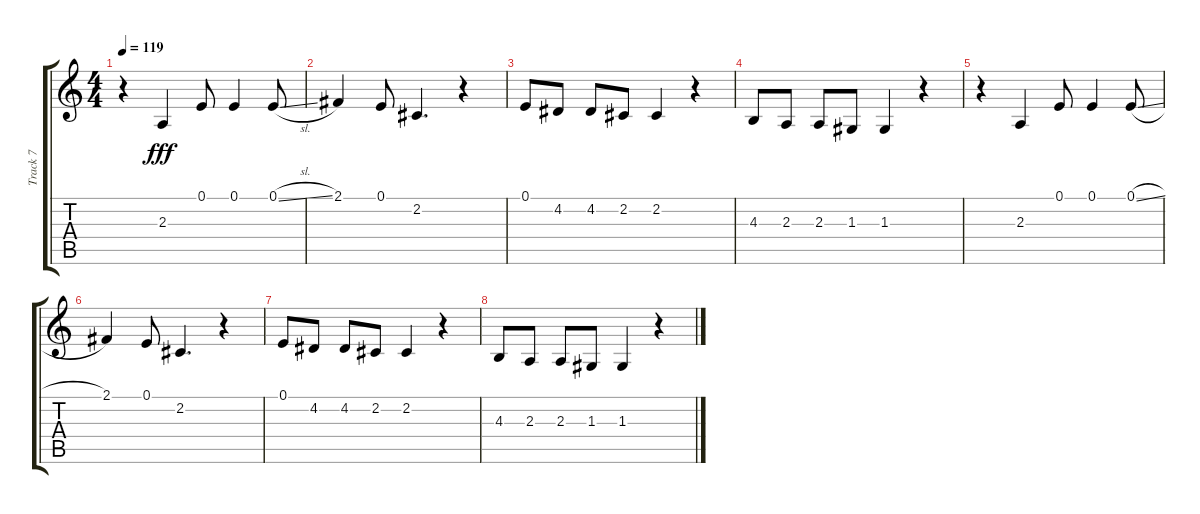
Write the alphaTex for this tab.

\track ("Track 7" "Track 7") {instrument violin}
\staff {score tabs}
\tuning (E4 B3 G3 D3 A2 E2) {hide}
\ts (4 4)
\tempo 119
\clef g2
\ks c
r.4{dy fff} 2.3.4 0.1.8 0.1.4 0.1{sl}.8 |
2.1.4 0.1.8 2.2.4{d} r.4 |
0.1.8 4.2.8 4.2.8 2.2.8 2.2.4 r.4 |
4.3.8 2.3.8 2.3.8 1.3.8 1.3.4 r.4 |
r.4 2.3.4 0.1.8 0.1.4 0.1{sl}.8 |
2.1.4 0.1.8 2.2.4{d} r.4 |
0.1.8 4.2.8 4.2.8 2.2.8 2.2.4 r.4 |
4.3.8 2.3.8 2.3.8 1.3.8 1.3.4 r.4
